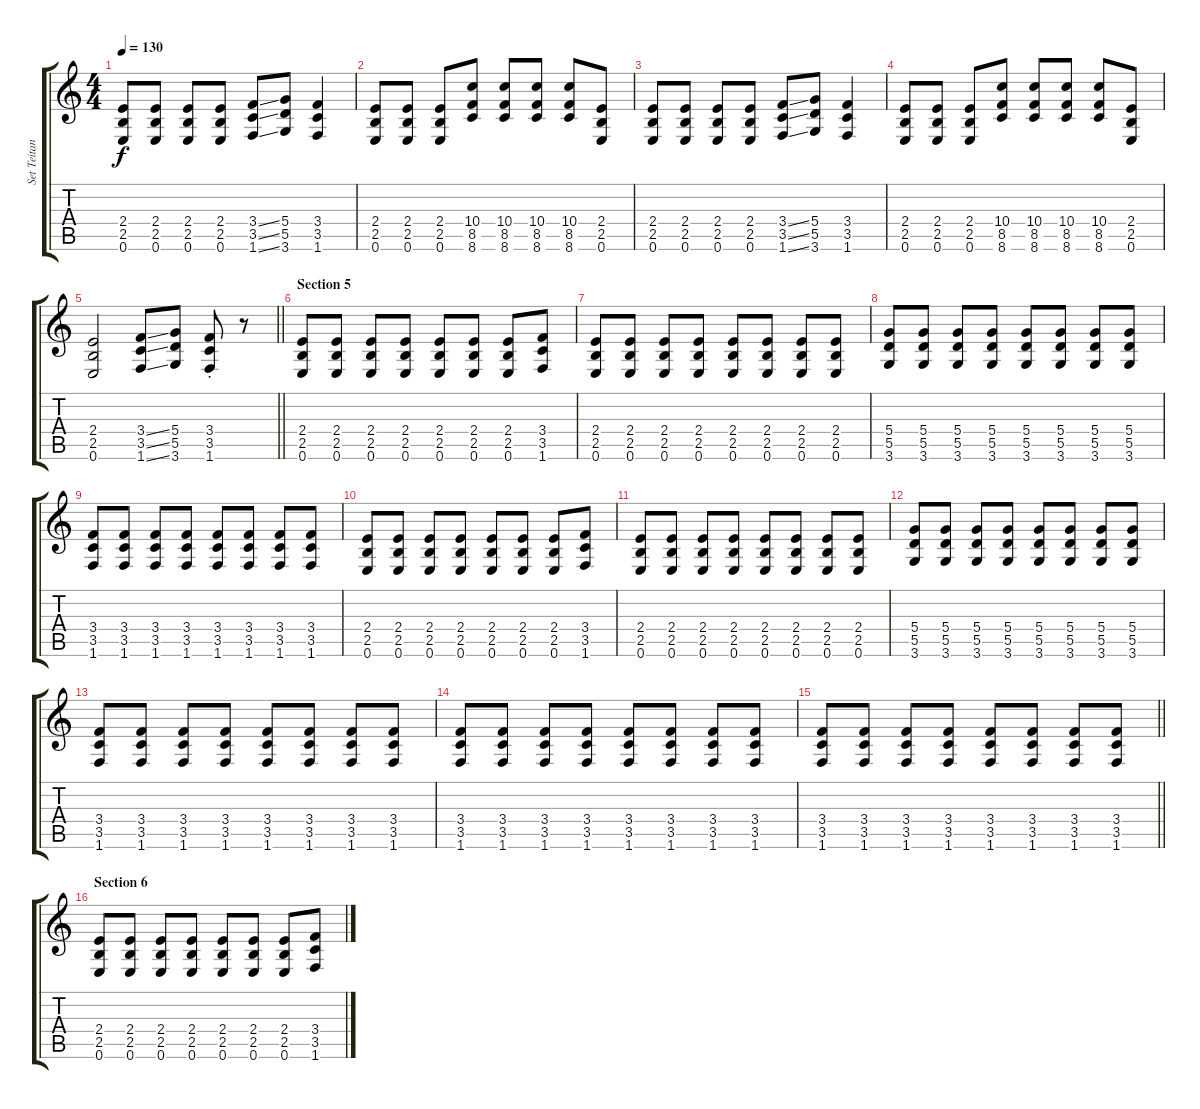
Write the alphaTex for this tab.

\track ("Set Teitan" "Set Teitan") {instrument distortionguitar}
\staff {score tabs}
\tuning (E4 B3 G3 D3 A2 E2) {hide}
\ts (4 4)
\tempo 130
\clef g2
\ks c
(2.4 2.5 0.6).8{dy f} (2.4 2.5 0.6).8 (2.4 2.5 0.6).8 (2.4 2.5 0.6).8 (3.4{ss} 3.5{ss} 1.6{ss}).8 (5.4 5.5 3.6).8 (3.4 3.5 1.6).4 |
(2.4 2.5 0.6).8 (2.4 2.5 0.6).8 (2.4 2.5 0.6).8 (10.4 8.5 8.6).8 (10.4 8.5 8.6).8 (10.4 8.5 8.6).8 (10.4 8.5 8.6).8 (2.4 2.5 0.6).8 |
(2.4 2.5 0.6).8 (2.4 2.5 0.6).8 (2.4 2.5 0.6).8 (2.4 2.5 0.6).8 (3.4{ss} 3.5{ss} 1.6{ss}).8 (5.4 5.5 3.6).8 (3.4 3.5 1.6).4 |
(2.4 2.5 0.6).8 (2.4 2.5 0.6).8 (2.4 2.5 0.6).8 (10.4 8.5 8.6).8 (10.4 8.5 8.6).8 (10.4 8.5 8.6).8 (10.4 8.5 8.6).8 (2.4 2.5 0.6).8 |
\barLineRight lightlight
(2.4 2.5 0.6).2 (3.4{ss} 3.5{ss} 1.6{ss}).8 (5.4 5.5 3.6).8 (3.4 3.5{st} 1.6{st}).8 r.8 |
\section ("" "Section 5")
(2.4 2.5 0.6).8{volume 12} (2.4 2.5 0.6).8 (2.4 2.5 0.6).8 (2.4 2.5 0.6).8 (2.4 2.5 0.6).8 (2.4 2.5 0.6).8 (2.4 2.5 0.6).8 (3.4 3.5 1.6).8 |
(2.4 2.5 0.6).8 (2.4 2.5 0.6).8 (2.4 2.5 0.6).8 (2.4 2.5 0.6).8 (2.4 2.5 0.6).8 (2.4 2.5 0.6).8 (2.4 2.5 0.6).8 (2.4 2.5 0.6).8 |
(5.4 5.5 3.6).8 (5.4 5.5 3.6).8 (5.4 5.5 3.6).8 (5.4 5.5 3.6).8 (5.4 5.5 3.6).8 (5.4 5.5 3.6).8 (5.4 5.5 3.6).8 (5.4 5.5 3.6).8 |
(3.4 3.5 1.6).8 (3.4 3.5 1.6).8 (3.4 3.5 1.6).8 (3.4 3.5 1.6).8 (3.4 3.5 1.6).8 (3.4 3.5 1.6).8 (3.4 3.5 1.6).8 (3.4 3.5 1.6).8 |
(2.4 2.5 0.6).8 (2.4 2.5 0.6).8 (2.4 2.5 0.6).8 (2.4 2.5 0.6).8 (2.4 2.5 0.6).8 (2.4 2.5 0.6).8 (2.4 2.5 0.6).8 (3.4 3.5 1.6).8 |
(2.4 2.5 0.6).8 (2.4 2.5 0.6).8 (2.4 2.5 0.6).8 (2.4 2.5 0.6).8 (2.4 2.5 0.6).8 (2.4 2.5 0.6).8 (2.4 2.5 0.6).8 (2.4 2.5 0.6).8 |
(5.4 5.5 3.6).8 (5.4 5.5 3.6).8 (5.4 5.5 3.6).8 (5.4 5.5 3.6).8 (5.4 5.5 3.6).8 (5.4 5.5 3.6).8 (5.4 5.5 3.6).8 (5.4 5.5 3.6).8 |
(3.4 3.5 1.6).8 (3.4 3.5 1.6).8 (3.4 3.5 1.6).8 (3.4 3.5 1.6).8 (3.4 3.5 1.6).8 (3.4 3.5 1.6).8 (3.4 3.5 1.6).8 (3.4 3.5 1.6).8 |
(3.4 3.5 1.6).8 (3.4 3.5 1.6).8 (3.4 3.5 1.6).8 (3.4 3.5 1.6).8 (3.4 3.5 1.6).8 (3.4 3.5 1.6).8 (3.4 3.5 1.6).8 (3.4 3.5 1.6).8 |
\barLineRight lightlight
(3.4 3.5 1.6).8 (3.4 3.5 1.6).8 (3.4 3.5 1.6).8 (3.4 3.5 1.6).8 (3.4 3.5 1.6).8 (3.4 3.5 1.6).8 (3.4 3.5 1.6).8 (3.4 3.5 1.6).8 |
\section ("" "Section 6")
(2.4 2.5 0.6).8 (2.4 2.5 0.6).8 (2.4 2.5 0.6).8 (2.4 2.5 0.6).8 (2.4 2.5 0.6).8 (2.4 2.5 0.6).8 (2.4 2.5 0.6).8 (3.4 3.5 1.6).8
